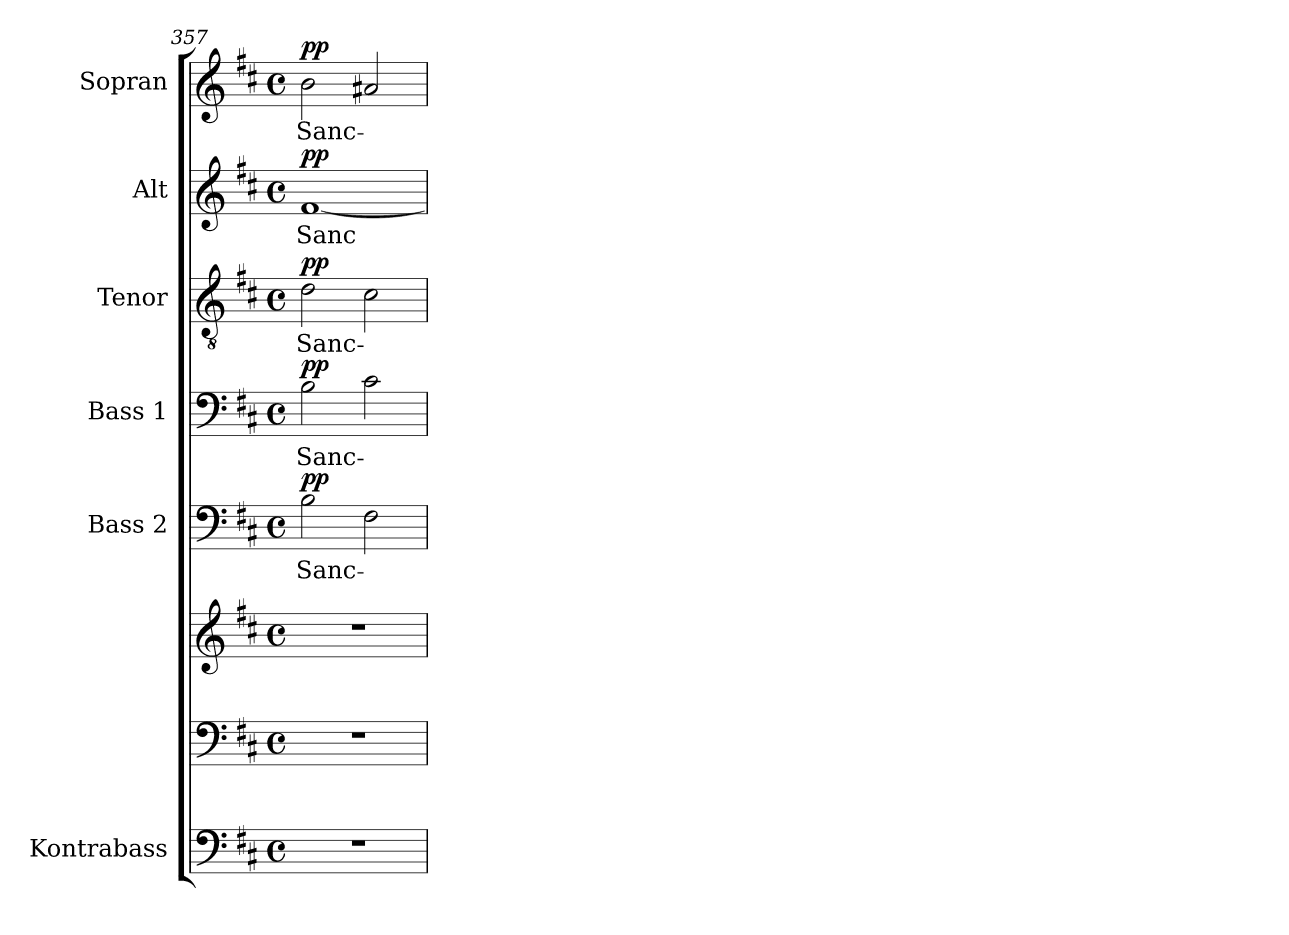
**kern	**kern	**kern	**kern	**text	**dynam	**kern	**text	**dynam	**kern	**text	**dynam	**kern	**text	**dynam	**kern	**text	**dynam
*part7	*part6	*part6	*part5	*part5	*part5	*part4	*part4	*part4	*part3	*part3	*part3	*part2	*part2	*part2	*part1	*part1	*part1
*staff8	*staff7	*staff6	*staff5	*staff5	*staff5	*staff4	*staff4	*staff4	*staff3	*staff3	*staff3	*staff2	*staff2	*staff2	*staff1	*staff1	*staff1
*I"Kontrabass	*	*	*I"Bass 2	*	*	*I"Bass 1	*	*	*I"Tenor	*	*	*I"Alt	*	*	*I"Sopran	*	*
*I'Kb.	*	*	*I'B. 2	*	*	*I'B. 1	*	*	*I'T.	*	*	*I'A.	*	*	*I'S.	*	*
*clefF4	*clefF4	*clefG2	*clefF4	*	*	*clefF4	*	*	*clefGv2	*	*	*clefG2	*	*	*clefG2	*	*
*ITrd7c12	*	*	*	*	*	*	*	*	*	*	*	*	*	*	*	*	*
*k[f#c#]	*k[f#c#]	*k[f#c#]	*k[f#c#]	*	*	*k[f#c#]	*	*	*k[f#c#]	*	*	*k[f#c#]	*	*	*k[f#c#]	*	*
*D:	*D:	*D:	*D:	*	*	*D:	*	*	*D:	*	*	*D:	*	*	*D:	*	*
*M4/4	*M4/4	*M4/4	*M4/4	*	*	*M4/4	*	*	*M4/4	*	*	*M4/4	*	*	*M4/4	*	*
*met(c)	*met(c)	*met(c)	*met(c)	*	*	*met(c)	*	*	*met(c)	*	*	*met(c)	*	*	*met(c)	*	*
=357	=357	=357	=357	=357	=357	=357	=357	=357	=357	=357	=357	=357	=357	=357	=357	=357	=357
!	!	!	!	!LO:LY:b	!LO:DY:a	!	!LO:LY:b	!LO:DY:a	!	!LO:LY:b	!LO:DY:a	!	!LO:LY:b	!LO:DY:a	!	!LO:LY:b	!LO:DY:a
1r	1r	1r	2B\	Sanc-	pp	2B\	Sanc-	pp	2d\	Sanc-	pp	[1f#	Sanc-	pp	2b\	Sanc-	pp
.	.	.	2F#\	.	.	2c#\	.	.	2c#\	.	.	.	.	.	2a#X/	.	.
=	=	=	=	=	=	=	=	=	=	=	=	=	=	=	=	=	=
*-	*-	*-	*-	*-	*-	*-	*-	*-	*-	*-	*-	*-	*-	*-	*-	*-	*-
